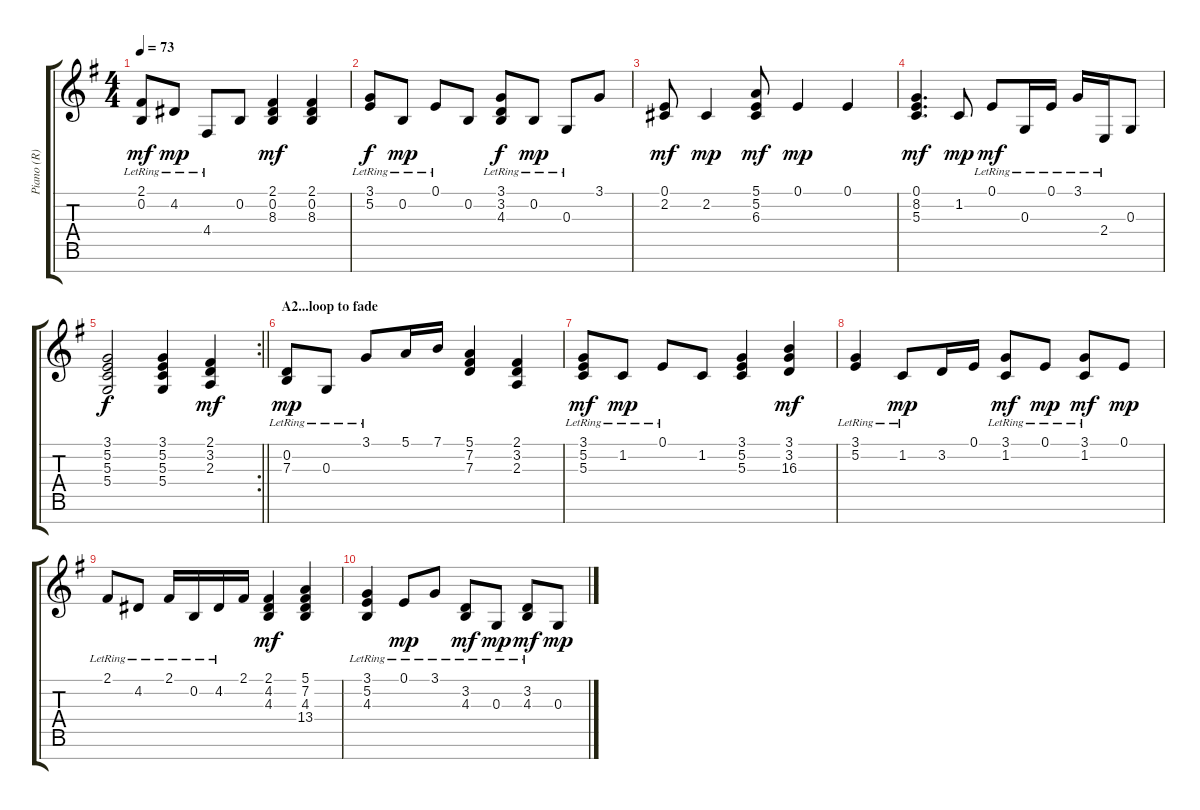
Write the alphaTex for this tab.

\track ("Piano (R)" "Piano (R)") {instrument acousticgrandpiano}
\staff {score tabs}
\tuning (E4 B3 G3 D3 A2 E2 B1) {hide}
\ts (4 4)
\tempo 73
\clef g2
\ks g
(2.1{lr} 0.2{lr}).8{dy mf} 4.2{lr}.8{dy mp} 4.4{lr}.8 0.2.8 (2.1 0.2 8.3).4{dy mf} (2.1 0.2 8.3).4 |
(3.1{lr} 5.2{lr}).8{dy f} 0.2{lr}.8{dy mp} 0.1{lr}.8 0.2.8 (3.1{lr} 3.2{lr} 4.3{lr}).8{dy f} 0.2{lr}.8{dy mp} 0.3{lr}.8 3.1.8 |
(0.1 2.2).8{dy mf} 2.2.4{dy mp} (5.1 5.2 6.3).8{dy mf} 0.1.4{dy mp} 0.1.4 |
(0.1 8.2 5.3).4{d dy mf} 1.2.8{dy mp} 0.1{lr}.8{dy mf} 0.3{lr}.16 0.1{lr}.16 3.1{lr}.16 2.4{lr}.16 0.3.8 |
\rc 2
\barLineRight lightlight
(3.1 5.2 5.3 5.4).2{dy f} (3.1 5.2 5.3 5.4).4 (2.1 3.2 2.3).4{dy mf} |
\section ("" "A2...loop to fade")
(0.2{lr} 7.3{lr}).8{dy mp} 0.3{lr}.8 3.1{lr}.8 5.1.16 7.1.16 (5.1 7.2 7.3).4 (2.1 3.2 2.3).4 |
(3.1{lr} 5.2{lr} 5.3{lr}).8{dy mf} 1.2{lr}.8{dy mp} 0.1{lr}.8 1.2.8 (3.1 5.2 5.3).4 (3.1 3.2 16.3).4{dy mf} |
(3.1{lr} 5.2{lr}).4 1.2{lr}.8{dy mp} 3.2.16 0.1.16 (3.1{lr} 1.2{lr}).8{dy mf} 0.1{lr}.8{dy mp} (3.1{lr} 1.2{lr}).8{dy mf} 0.1.8{dy mp} |
2.1{lr}.8 4.2{lr}.8 2.1{lr}.16 0.2{lr}.16 4.2{lr}.16 2.1.16 (2.1 4.2 4.3).4{dy mf} (5.1 7.2 4.3 13.4).4 |
(3.1{lr} 5.2{lr} 4.3{lr}).4 0.1{lr}.8{dy mp} 3.1{lr}.8 (3.2{lr} 4.3{lr}).8{dy mf} 0.3{lr}.8{dy mp} (3.2{lr} 4.3{lr}).8{dy mf} 0.3.8{dy mp}
